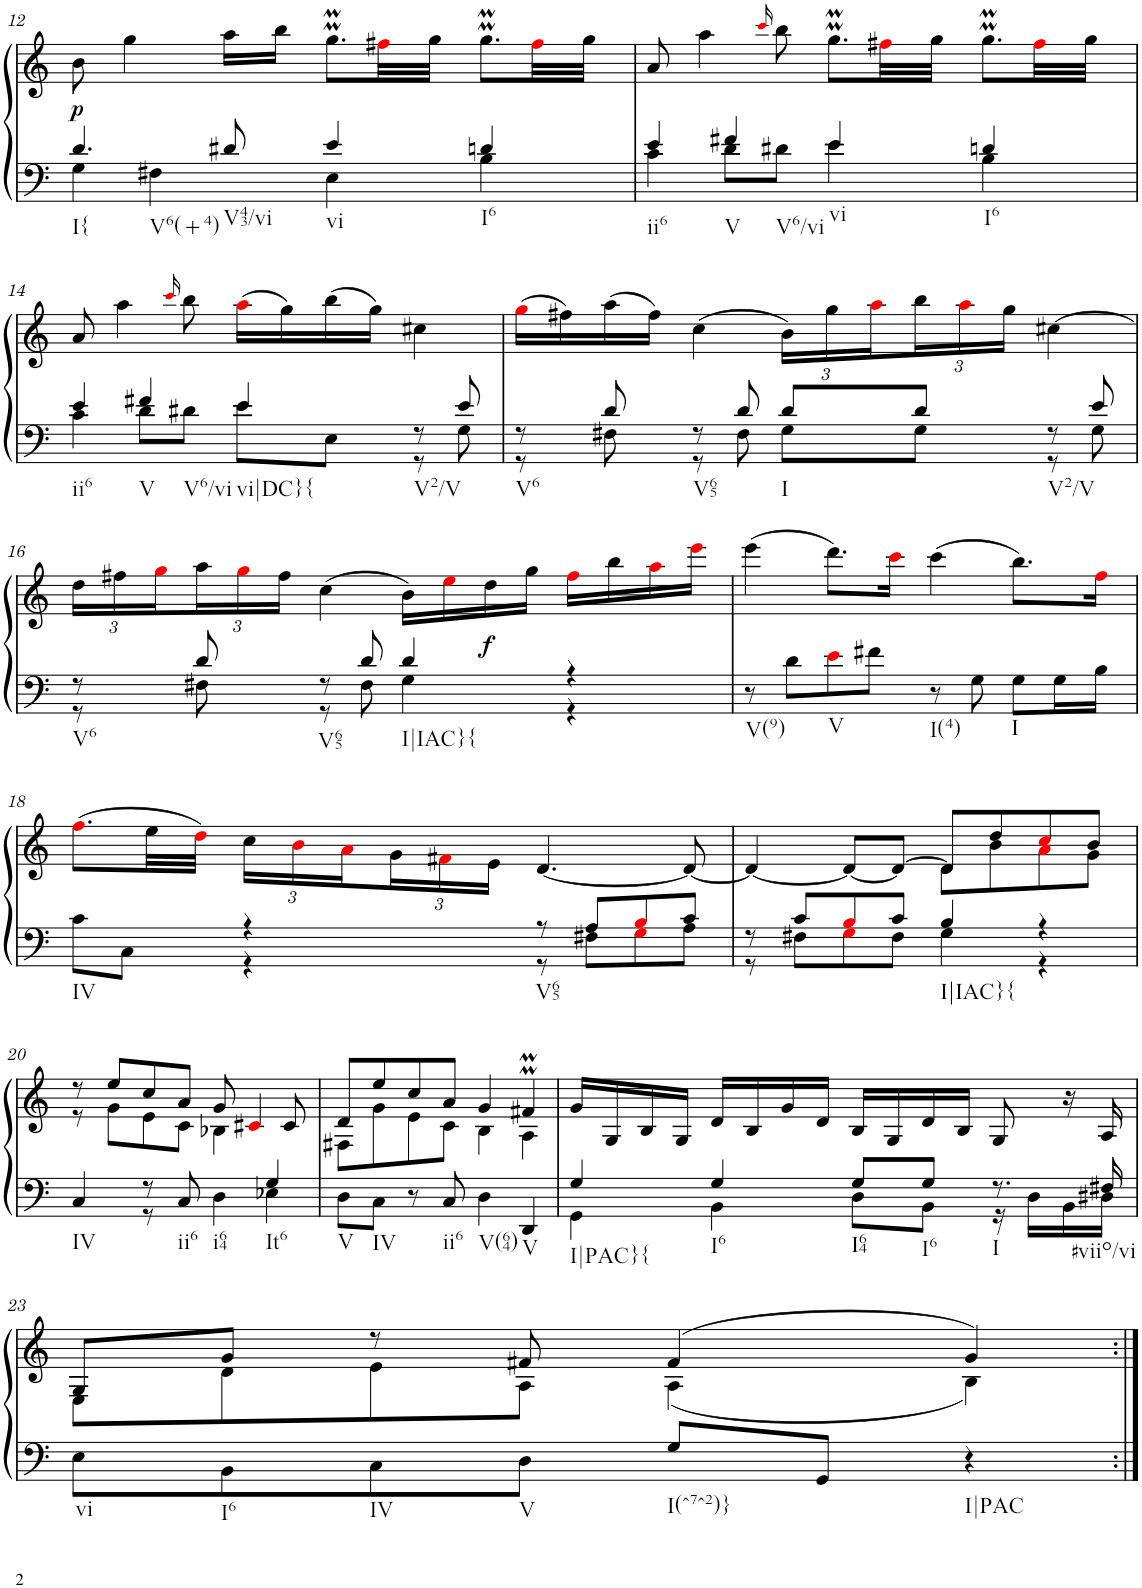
**kern	**kern	**dynam
*part1	*part1	*part1
*staff2	*staff1	*staff1/2
*I"unbenannt	*	*
!!LO:PB:g=z
*clefF4	*clefG2	*
*k[]	*k[]	*
*M4/4	*M4/4	*
=12	=12	=12
*^	*	*
!LO:TX:b:t=I{	!	!	!
!LO:TX:b:t=V6(+4)	!	!	!
!	!	!	!LO:DY:b
4.d/	4G\	8b\	p
.	.	4gg\	.
.	4F#X\	.	.
!LO:TX:b:t=V43/vi	!	!	!
8d#X/	.	16aa\LL	.
.	.	16bb\JJ	.
!LO:TX:b:t=vi	!	!	!
4e/	4E\	8.ggMM\L	.
.	.	32ff#Xi\LL	.
.	.	32gg\JJJ	.
!LO:TX:b:t=I6	!	!	!
4dn/	4B\	8.ggMM\L	.
.	.	32ff#i\LL	.
.	.	32gg\JJJ	.
=13	=13	=13	=13
!LO:TX:b:t=ii6	!	!	!
4e/	4c\	8a/	.
.	.	4aa\	.
!LO:TX:b:t=V	!	!	!
!LO:TX:b:t=V6/vi	!	!	!
4f#X/	8d\L	.	.
.	.	16qccci/	.
.	8d#X\J	8bb\	.
!LO:TX:b:t=vi	!	!	!
4e/	4e\	8.ggMM\L	.
.	.	32ff#Xi\LL	.
.	.	32gg\JJJ	.
!LO:TX:b:t=I6	!	!	!
4dn/	4B\	8.ggMM\L	.
.	.	32ff#i\LL	.
.	.	32gg\JJJ	.
!!LO:LB:g=z
=14	=14	=14	=14
!LO:TX:b:t=ii6	!	!	!
4e/	4c\	8a/	.
.	.	4aa\	.
!LO:TX:b:t=V	!	!	!
!LO:TX:b:t=V6/vi	!	!	!
4f#X/	8d\L	.	.
.	.	16qccci/	.
.	8d#X\J	8bb\	.
!LO:TX:b:t=vi|DC}{	!	!	!
4e/	8e\L	(16aai\LL	.
.	.	16gg\)	.
.	8E\J	(16bb\	.
.	.	16gg\JJ)	.
!LO:TX:b:t=V2/V	!	!	!
8r	8r	4cc#X\	.
8e/	8G\	.	.
=15	=15	=15	=15
!LO:TX:b:t=V6	!	!	!
8r	8r	(16ggi\LL	.
.	.	16ff#X\)	.
8d/	8F#X\	(16aa\	.
.	.	16ff#\JJ)	.
!LO:TX:b:t=V65	!	!	!
8r	8r	(4cc\	.
8d/	8F#\	.	.
*	*	*Xbrackettup	*
!LO:TX:b:t=I	!	!	!
8d/L	8G\L	24b\LL)	.
.	.	24gg\	.
.	.	24aai\	.
8d/J	8G\J	24bb\	.
.	.	24aai\	.
.	.	24gg\JJ	.
!LO:TX:b:t=V2/V	!	!	!
8r	8r	[4cc#X\	.
8e/	8G\	.	.
!!LO:LB:g=z
=16	=16	=16	=16
!LO:TX:b:t=V6	!	!	!
8r	8r	24dd\LL	.
.	.	24ff#X\	.
.	.	24ggi\	.
8d/	8F#X\	24aa\	.
.	.	24ggi\	.
.	.	24ff#\JJ	.
!LO:TX:b:t=V65	!	!	!
8r	8r	(4cc\	.
8d/	8F#\	.	.
!LO:TX:b:t=I|IAC}{	!	!	!
4d/	4G\	16b\LL)	.
.	.	16eei\	.
!	!	!	!LO:DY:b
.	.	16dd\	f
.	.	16gg\JJ	.
4r	4r	16ff#i\LL	.
.	.	16bb\	.
.	.	16aai\	.
.	.	16eeei\JJ	.
*v	*v	*	*
=17	=17	=17
!LO:TX:b:t=V(9)	!	!
8r	(4eee\	.
8d\L	.	.
!LO:TX:b:t=V	!	!
8ei\	8.ddd\L)	.
8f#X\J	.	.
.	16ccci\Jk	.
!LO:TX:b:t=I(4)	!	!
8r	(4ccc\	.
8G\	.	.
!LO:TX:b:t=I	!	!
8G\L	8.bb\L)	.
16G\L	.	.
16B\JJ	16ffi\Jk	.
!!LO:LB:g=z
=18	=18	=18
*^	*	*
!LO:TX:b:t=IV	!	!	!
8c\L	4ryy	(8.ffi\L	.
8C\J	.	.	.
.	.	32ee\LL	.
.	.	32ddi\JJJ)	.
4r	4r	24cc\LL	.
.	.	24bi\	.
.	.	24ai\	.
.	.	24g\	.
.	.	24f#Xi\	.
.	.	24e\JJ	.
!LO:TX:b:t=V65	!	!	!
8r	8r	[4.d/	.
8A/L	8F#X\L	.	.
8Bi/	8Gi\	.	.
8c/J	8A\J	8d/_	.
=19	=19	=19	=19
*	*	*^	*
8r	8r	4d/_	2ryy	.
8c/L	8F#X\L	.	.	.
8Bi/	8Gi\	8d/L_	.	.
8c/J	8F#\J	8d/J_	.	.
!LO:TX:b:t=I|IAC}{	!	!	!	!
4B/	4G\	8d/L]	8d\L	.
.	.	8dd/	8b\	.
4r	4r	8cci/	8ai\	.
.	.	8b/J	8g\J	.
!!LO:LB:g=z	!!
=20	=20	=20	=20	=20
!LO:TX:b:t=IV	!	!	!	!
4C/	4ryy	8r	8r	.
.	.	8ee/L	8g\L	.
8r	8r	8cc/	8e\	.
!LO:TX:b:t=ii6	!	!	!	!
8C/	4.ryy	8a/J	8c\J	.
!LO:TX:b:t=i64	!	!	!	!
4D\	.	8g/	4B-X\	.
.	.	4c#Xi/	.	.
!LO:TX:b:t=It6	!	!	!	!
4G/	4E-X\	.	4ryy	.
.	.	8c#/	.	.
*v	*v	*	*	*
=21	=21	=21	=21
!LO:TX:b:t=V	!	!	!
8D\L	8d/L	8F#X\L	.
!LO:TX:b:t=IV	!	!	!
8C\J	8ee/	8g\	.
8r	8cc/	8e\	.
!LO:TX:b:t=ii6	!	!	!
8C/	8a/J	8c\J	.
!LO:TX:b:t=V(64)	!	!	!
4D\	4g/	4B\	.
!LO:TX:b:t=V	!	!	!
4DD/	4f#Xmm/	4A\	.
=22	=22	=22	=22
*^	*	*	*
!LO:TX:b:t=I|PAC}{	!	!	!	!
*	*	*v	*v	*
4G/	4GG\	16g/LL	.
.	.	16G/	.
.	.	16B/	.
.	.	16G/JJ	.
!LO:TX:b:t=I6	!	!	!
4G/	4BB\	16d/LL	.
.	.	16B/	.
.	.	16g/	.
.	.	16d/JJ	.
!LO:TX:b:t=I64	!	!	!
8G/L	8D\L	16B/LL	.
.	.	16G/	.
!LO:TX:b:t=I6	!	!	!
8G/J	8BB\J	16d/	.
.	.	16B/JJ	.
!LO:TX:b:t=I	!	!	!
8.r	16r	8G/	.
.	16D\LL	.	.
.	16BB\	16r	.
!LO:TX:b:t=#viio/vi	!	!	!
16F#X/	16D#X\JJ	16A/	.
!!LO:LB:g=z
=23	=23	=23	=23
*	*	*^	*
!LO:TX:b:t=vi	!	!	!	!
*v	*v	*	*	*
8E\L	8G/L	8E\L	.
!LO:TX:b:t=I6	!	!	!
8BB\	8g/J	8d\	.
!LO:TX:b:t=IV	!	!	!
8C\	8r	8e\	.
!LO:TX:b:t=V	!	!	!
8D\J	8f#X/	8A\J	.
!LO:TX:b:t=I(^7^2)}	!	!	!
8G/L	(4f#/	(4A\	.
8GG/J	.	.	.
!LO:TX:b:t=I|PAC	!	!	!
4r	4g/)	4B\)	.
*	*v	*v	*
=:|!	=:|!	=:|!
*-	*-	*-
